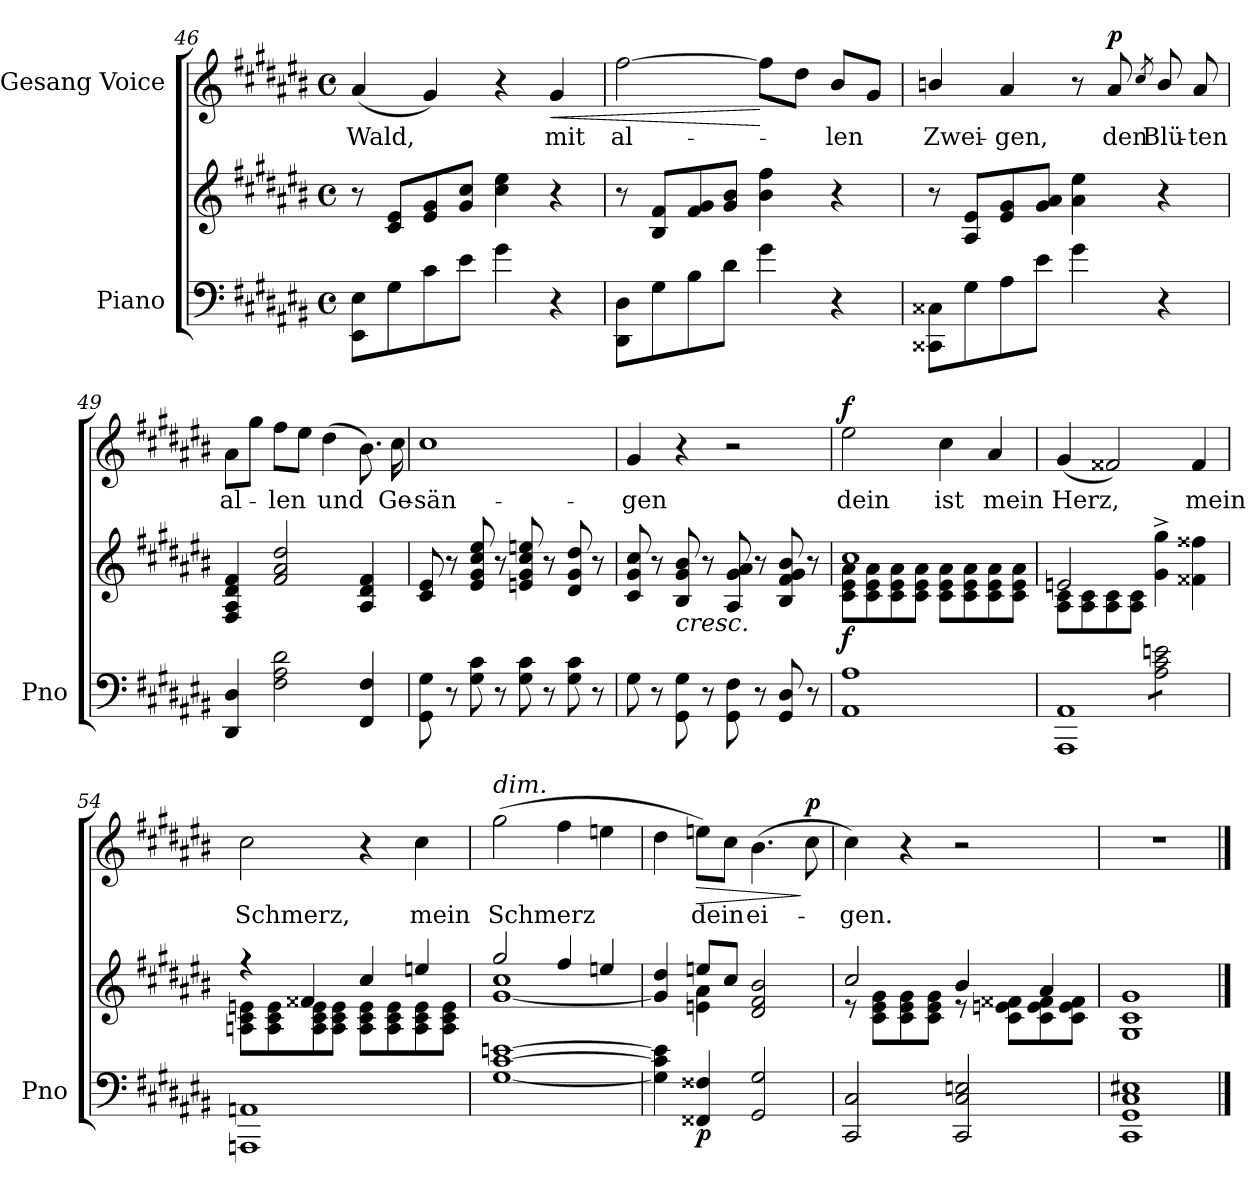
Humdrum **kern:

**kern	**kern	**dynam	**kern	**text	**dynam
*part2	*part2	*part2	*part1	*part1	*part1
*staff3	*staff2	*staff2/3	*staff1	*staff1	*staff1
*I"Piano	*	*	*I"Gesang Voice	*	*
*I'Pno	*	*	*	*	*
*clefF4	*clefG2	*	*clefG2	*	*
*k[f#c#g#d#a#e#b#]	*k[f#c#g#d#a#e#b#]	*	*k[f#c#g#d#a#e#b#]	*	*
*M4/4	*M4/4	*	*M4/4	*	*
*met(c)	*met(c)	*	*met(c)	*	*
=46	=46	=46	=46	=46	=46
8EE#\ 8E#\L	8r	.	(4a#/	Wald,	.
8G#\	8c#/ 8e#/L	.	.	.	.
8c#\	8e#/ 8g#/	.	4g#/)	.	.
8e#\J	8g#/ 8cc#/J	.	.	.	.
4g#\	4cc#\ 4ee#\	.	4r	.	.
!	!	!	!	!	!LO:HP:b
4r	4r	.	4g#/	mit	<
=47	=47	=47	=47	=47	=47
8DD#\ 8D#\L	8r	.	[2ff#\	al-	.
8G#\	8B#/ 8f#/L	.	.	.	.
8B#\	8f#/ 8g#/	.	.	.	.
8d#\J	8g#/ 8b#/J	.	.	.	.
4g#\	4b#\ 4ff#\	.	8ff#\L]	.	[
.	.	.	8dd#\J	.	.
4r	4r	.	8b#/L	-len	.
.	.	.	8g#/J	.	.
=48	=48	=48	=48	=48	=48
8CC##X\ 8C##X\L	8r	.	4bn/	Zwei-	.
8G#\	8A#/ 8e#/L	.	.	.	.
8A#\	8e#/ 8g#/	.	4a#/	-gen,	.
8e#\J	8g#/ 8a#/J	.	.	.	.
4g#\	4a#\ 4ee#\	.	8r	.	.
!	!	!	!	!	!LO:DY:a
.	.	.	8a#/	den	p
.	.	.	8qcc#/	.	.
4r	4r	.	8b/	Blü-	.
.	.	.	8a#/	-ten	.
=49	=49	=49	=49	=49	=49
4DD#/ 4D#/	4F#/ 4A#/ 4d#/ 4f#/	.	8a#\L	al-	.
.	.	.	8gg#\J	.	.
2F#\ 2A#\ 2d#\	2f#/ 2a#/ 2dd#/	.	8ff#\L	-len	.
.	.	.	8ee#\J	.	.
.	.	.	(4dd#\	und	.
4FF#/ 4F#/	4A#/ 4d#/ 4f#/	.	8.b#\)	.	.
.	.	.	16cc#\	Ge-	.
=50	=50	=50	=50	=50	=50
8GG#\ 8G#\	8c#/ 8e#/	.	1cc#	-sän-	.
8r	8r	.	.	.	.
8G#\ 8c#\	8e#/ 8g#/ 8cc#/ 8ee#/	.	.	.	.
8r	8r	.	.	.	.
8G#\ 8c#\	8en/ 8g#/ 8cc#/ 8een/	.	.	.	.
8r	8r	.	.	.	.
8G#\ 8c#\	8d#/ 8g#/ 8dd#/	.	.	.	.
8r	8r	.	.	.	.
=51	=51	=51	=51	=51	=51
8G#\	8c#/ 8g#/ 8cc#/	.	4g#/	-gen	.
8r	8r	.	.	.	.
!	!LO:TX:b:i:t=cresc.	!	!	!	!
8GG#\ 8G#\	8B#/ 8g#/ 8b#/	.	4r	.	.
8r	8r	.	.	.	.
8GG#\ 8F#\	8A#/ 8g#/ 8a#/	.	2r	.	.
8r	8r	.	.	.	.
8GG#/ 8D#/	8B#/ 8f#/ 8g#/ 8b#/	.	.	.	.
8r	8r	.	.	.	.
=52	=52	=52	=52	=52	=52
*	*^	*	*	*	*
!	!	!	!LO:DY:b	!	!	!LO:DY:a
1AA# 1A#	1cc#	8c#\ 8e#\ 8a#\L	f	2ee#\	dein	f
.	.	8c#\ 8e#\ 8a#\	.	.	.	.
.	.	8c#\ 8e#\ 8a#\	.	.	.	.
.	.	8c#\ 8e#\ 8a#\J	.	.	.	.
.	.	8c#\ 8e#\ 8a#\L	.	4cc#\	ist	.
.	.	8c#\ 8e#\ 8a#\	.	.	.	.
.	.	8c#\ 8e#\ 8a#\	.	4a#/	mein	.
.	.	8c#\ 8e#\ 8a#\J	.	.	.	.
=53	=53	=53	=53	=53	=53	=53
*^	*	*	*	*	*	*
2ryy	1AAA# 1AA#	2en/	8A#\ 8c#\L	.	(4g#/	Herz,	.
.	.	.	8A#\ 8c#\	.	.	.	.
.	.	.	8A#\ 8c#\	.	2f##X/)	.	.
.	.	.	8A#\ 8c#\J	.	.	.	.
*tremolo	*	*	*	*	*	*	*
8A#\ 8c#\ 8en\L	.	4g#\^> 4gg#\^>	2ryy	.	.	.	.
8A#\ 8c#\ 8en\	.	.	.	.	.	.	.
8A#\ 8c#\ 8en\	.	4f##X\ 4ff##X\	.	.	4f##/	mein	.
8A#\ 8c#\ 8en\J	.	.	.	.	.	.	.
*Xtremolo	*	*	*	*	*	*	*
*v	*v	*	*	*	*	*	*
=54	=54	=54	=54	=54	=54	=54
1AAAn 1AAn	4r	8An\ 8c#\ 8en\L	.	2cc#\	Schmerz,	.
.	.	8A\ 8c#\ 8e\	.	.	.	.
.	4f##X/	8A\ 8c#\ 8e\	.	.	.	.
.	.	8A\ 8c#\ 8e\J	.	.	.	.
.	4cc#/	8A\ 8c#\ 8e\L	.	4r	.	.
.	.	8A\ 8c#\ 8e\	.	.	.	.
.	4een/	8A\ 8c#\ 8e\	.	4cc#\	mein	.
.	.	8A\ 8c#\ 8e\J	.	.	.	.
=55	=55	=55	=55	=55	=55	=55
!	!	!	!	!LO:TX:a:i:t=dim.	!	!
[1G# [1c# [1en	2gg#/	[1g# 1cc#	.	(2gg#\	Schmerz	.
.	4ff#/	.	.	4ff#\	.	.
.	4een/	.	.	4een\	.	.
=56	=56	=56	=56	=56	=56	=56
4G#\] 4c#\] 4e\]	4g#/] 4dd#/	4ryy	.	4dd#\	.	.
!	!	!	!LO:DY:b=2	!	!	!LO:HP:b
4FF##X/ 4F##X/	8een/L	4en\ 4a#\	p	8een\L)	dein	>
.	8cc#/J	.	.	8cc#\J	.	.
2GG#/ 2G#/	2d#/ 2f#/ 2b#/	2ryy	.	(4.b#\	ei-	.
!	!	!	!	!	!	!LO:DY:n=1:a
.	.	.	.	8cc#\	.	] p
=57	=57	=57	=57	=57	=57	=57
2CC#/ 2C#/	2cc#/	8r	.	4cc#\)	-gen.	.
.	.	8c#\ 8e#\ 8g#\L	.	.	.	.
.	.	8c#\ 8e#\ 8g#\	.	4r	.	.
.	.	8c#\ 8e#\ 8g#\J	.	.	.	.
2CC#/ 2C#/ 2En/	4b#/	8r	.	2r	.	.
.	.	8c#\ 8en\ 8f##X\L	.	.	.	.
.	4a#/	8c#\ 8e\ 8f##\	.	.	.	.
.	.	8c#\ 8e\ 8f##\J	.	.	.	.
*	*v	*v	*	*	*	*
=58	=58	=58	=58	=58	=58
1CC# 1GG# 1C# 1E#X	1G# 1c# 1g#	.	1r	.	.
==	==	==	==	==	==
*-	*-	*-	*-	*-	*-
